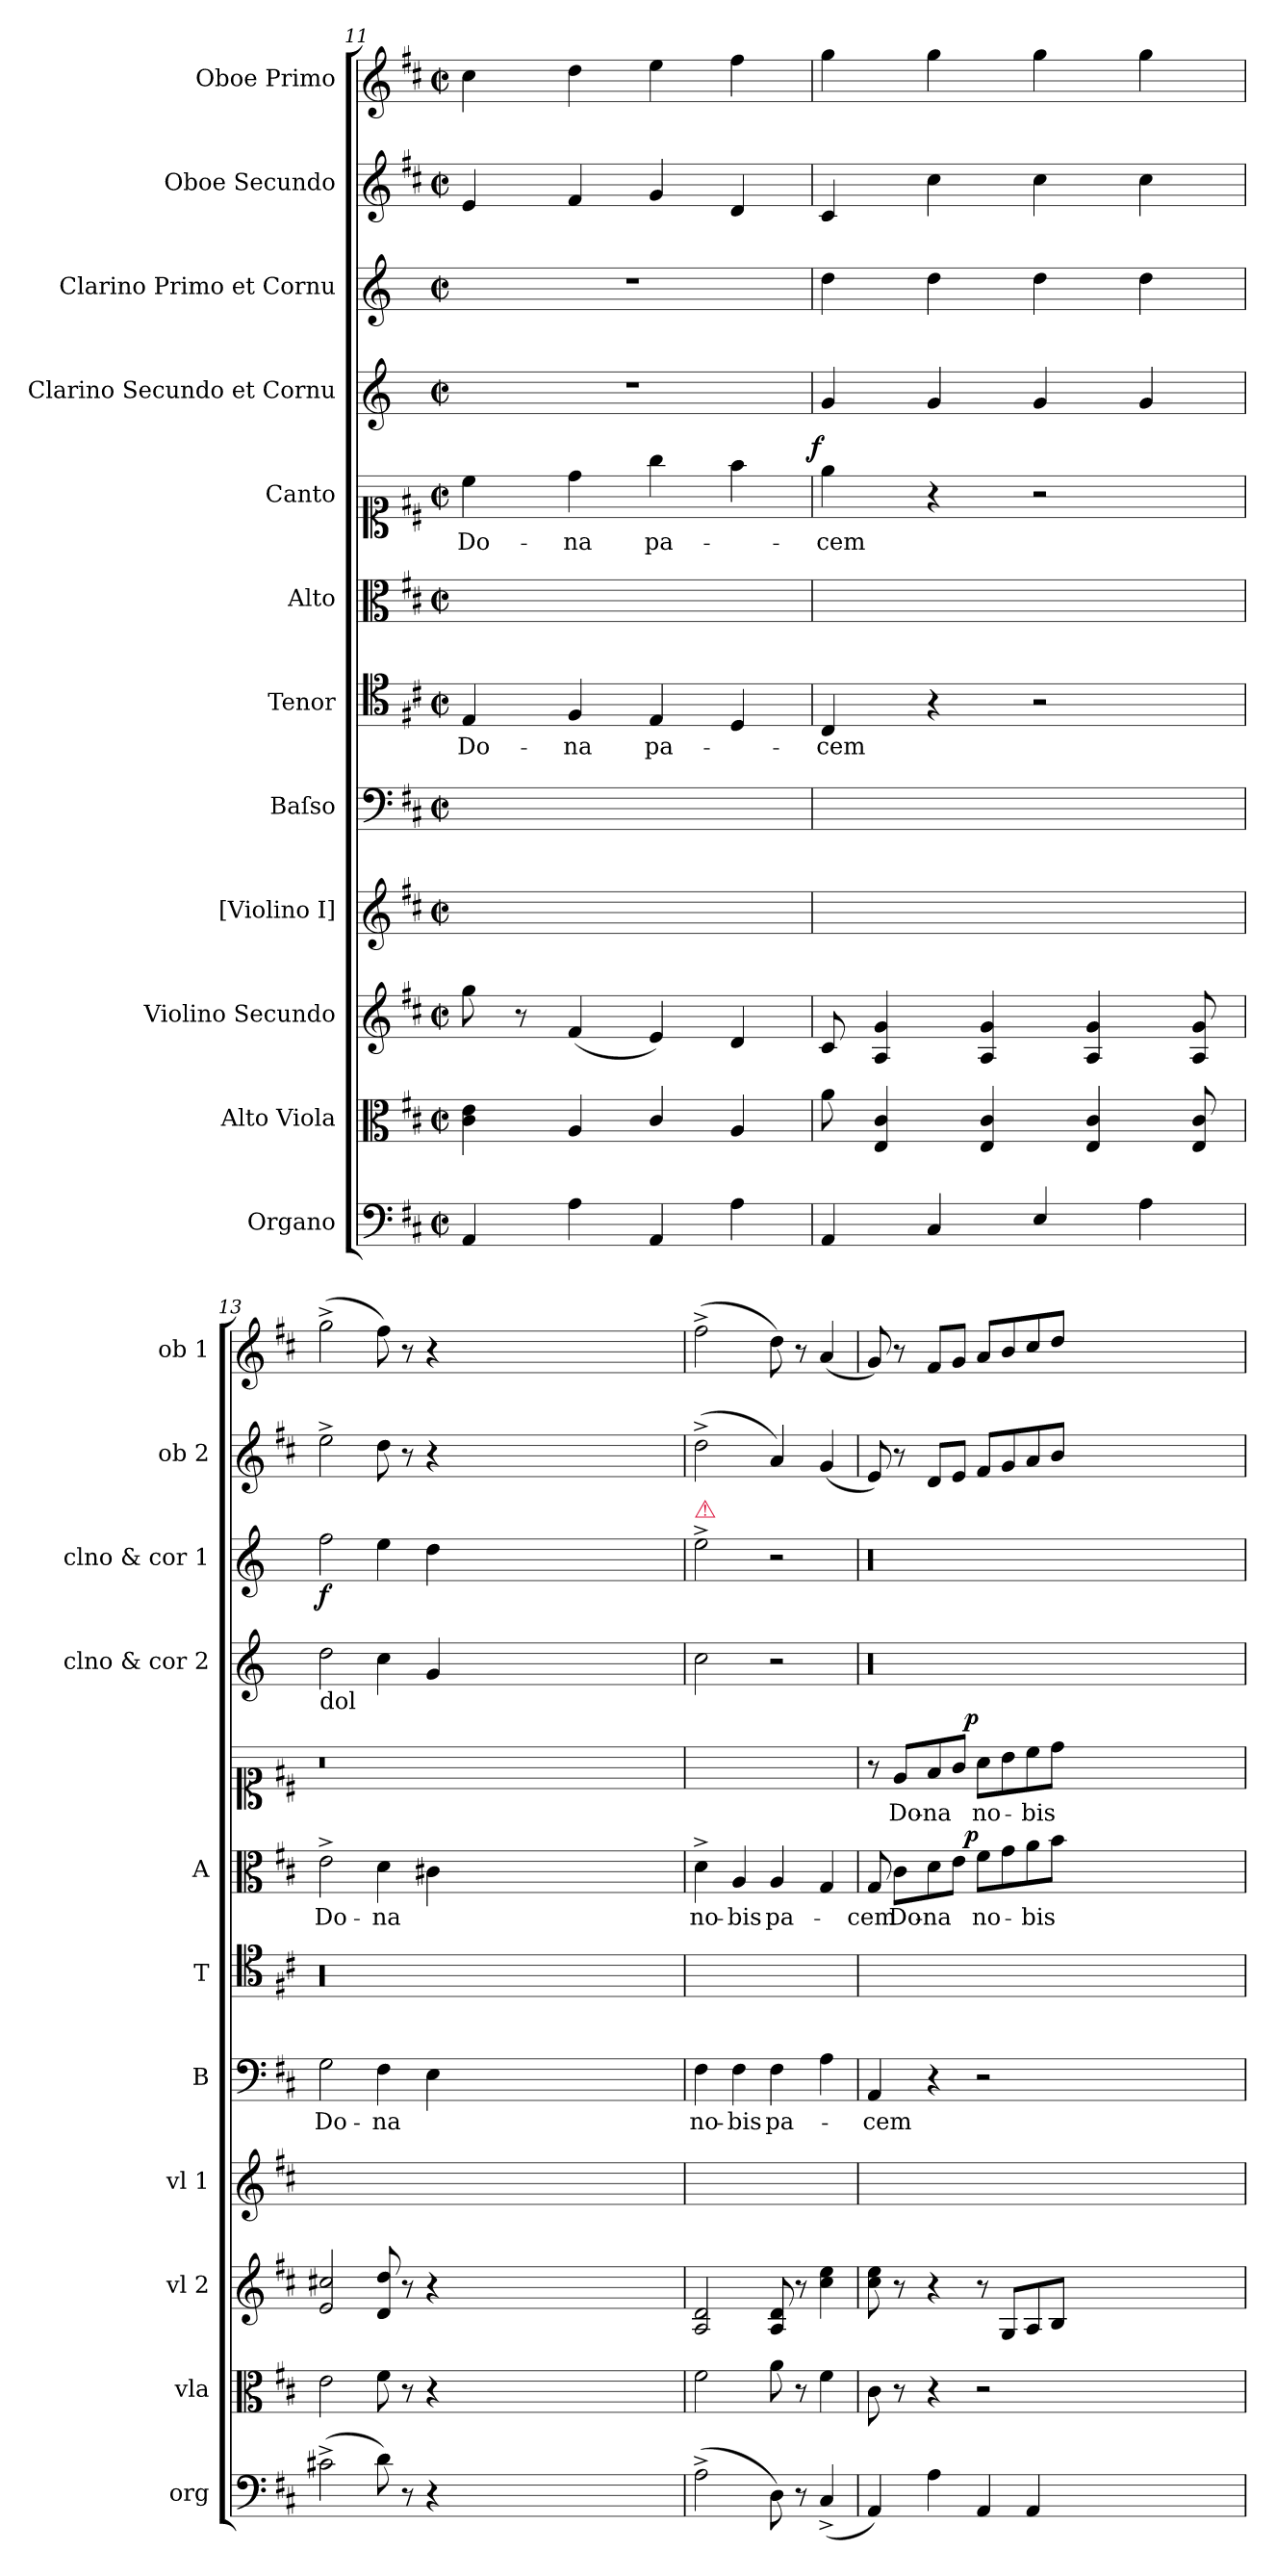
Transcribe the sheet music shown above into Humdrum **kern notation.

**kern	**kern	**kern	**kern	**kern	**text	**kern	**text	**kern	**text	**dynam	**kern	**text	**dynam	**kern	**dynam	**kern	**dynam	**kern	**dynam	**kern	**dynam
*part12	*part11	*part10	*part9	*part8	*part8	*part7	*part7	*part6	*part6	*part6	*part5	*part5	*part5	*part4	*part4	*part3	*part3	*part2	*part2	*part1	*part1
*staff12	*staff11	*staff10	*staff9	*staff8	*staff8	*staff7	*staff7	*staff6	*staff6	*staff6	*staff5	*staff5	*staff5	*staff4	*staff4	*staff3	*staff3	*staff2	*staff2	*staff1	*staff1
*I"Organo	*I"Alto Viola	*I"Violino Secundo	*I"[Violino I]	*I"Baſso	*	*I"Tenor	*	*I"Alto	*	*	*I"Canto	*	*	*I"Clarino Secundo et Cornu	*	*I"Clarino Primo et Cornu	*	*I"Oboe Secundo	*	*I"Oboe Primo	*
*I'org	*I'vla	*I'vl 2	*I'vl 1	*I'B	*	*I'T	*	*I'A	*	*	*	*	*	*I'clno & cor 2	*	*I'clno & cor 1	*	*I'ob 2	*	*I'ob 1	*
*clefF4	*clefC3	*clefG2	*clefG2	*clefF4	*	*clefC4	*	*clefC3	*	*	*clefC1	*	*	*clefG2	*	*clefG2	*	*clefG2	*	*clefG2	*
*	*	*	*	*	*	*	*	*	*	*	*	*	*	*ITrd-1c-2	*	*ITrd-1c-2	*	*	*	*	*
*k[f#c#]	*k[f#c#]	*k[f#c#]	*k[f#c#]	*k[f#c#]	*	*k[f#c#]	*	*k[f#c#]	*	*	*k[f#c#]	*	*	*k[f#c#]	*	*k[f#c#]	*	*k[f#c#]	*	*k[f#c#]	*
*D:	*D:	*D:	*D:	*D:	*	*D:	*	*D:	*	*	*D:	*	*	*D:	*	*D:	*	*D:	*	*D:	*
*M2/2	*M2/2	*M2/2	*M2/2	*M2/2	*	*M2/2	*	*M2/2	*	*	*M2/2	*	*	*M2/2	*	*M2/2	*	*M2/2	*	*M2/2	*
*met(c|)	*met(c|)	*met(c|)	*met(c|)	*met(c|)	*	*met(c|)	*	*met(c|)	*	*	*met(c|)	*	*	*met(c|)	*	*met(c|)	*	*met(c|)	*	*met(c|)	*
=11	=11	=11	=11	=11	=11	=11	=11	=11	=11	=11	=11	=11	=11	=11	=11	=11	=11	=11	=11	=11	=11
4AA/	4c#\ 4e\	8gg\	1ryy	1ryy	.	4E/	Do-	1ryy	.	.	4cc#\	Do-	.	1r	.	1r	.	4e/	.	4cc#\	.
.	.	8r	.	.	.	.	.	.	.	.	.	.	.	.	.	.	.	.	.	.	.
4A\	4A/	(<4f#/	.	.	.	4F#/	-na	.	.	.	4dd\	-na	.	.	.	.	.	4f#/	.	4dd\	.
4AA/	4c#/	4e/)	.	.	.	4E/	pa-	.	.	.	4gg\	pa-	.	.	.	.	.	4g/	.	4ee\	.
4A\	4A/	4d/	.	.	.	4D/	.	.	.	.	4ff#\	.	.	.	.	.	.	4d/	.	4ff#\	.
=12	=12	=12	=12	=12	=12	=12	=12	=12	=12	=12	=12	=12	=12	=12	=12	=12	=12	=12	=12	=12	=12
!	!	!	!	!	!	!	!	!	!	!	!	!	!LO:DY:a:rj	!	!	!	!	!	!	!	!
4AA/	8a\	8c#/	1ryy	1ryy	.	4C#/	-cem	1ryy	.	.	4ee\	-cem	f	4a/	for.	4ee\	.	4c#/	fr.	4gg\	fr.
.	4E/ 4c#/	4A/ 4g/	.	.	.	.	.	.	.	.	.	.	.	.	.	.	.	.	.	.	.
4C#/	.	.	.	.	.	4r	.	.	.	.	4r	.	.	4a/	.	4ee\	.	4cc#\	.	4gg\	.
.	4E/ 4c#/	4A/ 4g/	.	.	.	.	.	.	.	.	.	.	.	.	.	.	.	.	.	.	.
4E/	.	.	.	.	.	2r	.	.	.	.	2r	.	.	4a/	.	4ee\	.	4cc#\	.	4gg\	.
.	4E/ 4c#/	4A/ 4g/	.	.	.	.	.	.	.	.	.	.	.	.	.	.	.	.	.	.	.
4A\	.	.	.	.	.	.	.	.	.	.	.	.	.	4a/	.	4ee\	.	4cc#\	.	4gg\	.
.	8E/ 8c#/	8A/ 8g/	.	.	.	.	.	.	.	.	.	.	.	.	.	.	.	.	.	.	.
=13	=13	=13	=13	=13	=13	=13	=13	=13	=13	=13	=13	=13	=13	=13	=13	=13	=13	=13	=13	=13	=13
!	!	!	!	!	!	!	!	!	!	!	!	!	!	!LO:TX:b:t=dol	!	!	!	!	!	!	!
!	!	!	!	!	!LO:LY:i	!	!	!	!	!	!	!	!	!	!	!	!	!	!	!	!
(>2c#X^<\	2e\	2e/ 2cc#X/	1ryy	2G\	Do-	00r	.	2e^>\	Do-	.	0r	.	.	2ee\	.	2gg\	f.	2ee^<\	.	(>2gg^<\	.
!	!	!	!	!	!LO:LY:i	!	!	!	!	!	!	!	!	!	!	!	!	!	!	!	!
8d\)	8f#\	8d/ 8dd/	.	4F#\	-na	.	.	4d\	-na	.	.	.	.	4dd\	.	4ff#\	.	8dd\	.	8ff#\)	.
8r	8r	8r	.	.	.	.	.	.	.	.	.	.	.	.	.	.	.	8r	.	8r	.
4r	4r	4r	.	4E\	.	.	.	4c#X\	.	.	.	.	.	4a/	.	4ee\	.	4r	.	4r	.
0.ryy	0.ryy	0.ryy	0.ryy	0.ryy	.	.	.	0.ryy	.	.	.	.	.	0.ryy	.	0.ryy	.	0.ryy	.	0.ryy	.
.	.	.	.	.	.	.	.	.	.	.	0ryy	.	.	.	.	.	.	.	.	.	.
=14	=14	=14	=14	=14	=14	=14	=14	=14	=14	=14	=14	=14	=14	=14	=14	=14	=14	=14	=14	=14	=14
!	!	!	!	!	!	!	!	!	!	!	!	!	!	!	!	!LO:TX:a:color=crimson:t=⚠	!	!	!	!	!
!	!	!	!	!	!LO:LY:i	!	!	!	!	!	!	!	!	!	!	!	!	!	!	!	!
(>2A^<\	2f#\	2A/ 2d/	1ryy	4F#\	no-	1ryy	.	4d^>\	no-	.	1ryy	.	.	2dd\	.	2ff#^<\	.	(>2dd^<\	.	(>2ff#^\	.
!	!	!	!	!	!LO:LY:i	!	!	!	!	!	!	!	!	!	!	!	!	!	!	!	!
.	.	.	.	4F#\	-bis	.	.	4A/	-bis	.	.	.	.	.	.	.	.	.	.	.	.
!	!	!	!	!	!LO:LY:i	!	!	!	!	!	!	!	!	!	!	!	!	!	!	!	!
8D\)	8a\	8A/ 8d/	.	4F#\	pa-	.	.	4A/	pa-	.	.	.	.	2r	.	2r	.	4a/)	.	8dd\)	.
8r	8r	8r	.	.	.	.	.	.	.	.	.	.	.	.	.	.	.	.	.	8r	.
(<4C#^>/	4f#\	4cc#\ 4ee\	.	4A\	.	.	.	4G/	.	.	.	.	.	.	.	.	.	(<4g/	.	(<4a/	.
=15	=15	=15	=15	=15	=15	=15	=15	=15	=15	=15	=15	=15	=15	=15	=15	=15	=15	=15	=15	=15	=15
!	!	!	!	!	!LO:LY:i	!	!	!	!	!	!	!	!	!	!	!	!	!	!	!	!
4AA/)	8c#\	8cc#\ 8ee\	1ryy	4AA/	-cem	00ryy	.	8G/	-cem	.	8r	.	.	00r	.	00r	.	8e/)	.	8g/)	.
.	8r	8r	.	.	.	.	.	8c#\L	Do-	.	8e/L	Do-	.	.	.	.	.	8r	.	8r	.
4A\	4r	4r	.	4r	.	.	.	8d\	-na	.	8f#/	-na	.	.	.	.	.	8d/L	.	8f#/L	.
.	.	.	.	.	.	.	.	8e\J	.	.	8g/J	.	.	.	.	.	.	8e/J	.	8g/J	.
!	!	!	!	!	!	!	!	!	!	!LO:DY:a:rj	!	!	!LO:DY:a:rj	!	!	!	!	!	!	!	!
4AA/	2r	8r	.	2r	.	.	.	8f#\L	no-	p.	8a\L	no-	p.	.	.	.	.	8f#/L	.	8a/L	po
.	.	8G/L	.	.	.	.	.	8g\	.	.	8b\	.	.	.	.	.	.	8g/	.	8b/	.
!	!	!	!	!	!	!	!	!	!	!	!	!	!	!	!	!	!	!	!LO:DY:rj	!	!
4AA/	.	8A/	.	.	.	.	.	8a\	-bis	.	8cc#\	-bis	.	.	.	.	.	8a/	po	8cc#/	.
.	.	8B/J	.	.	.	.	.	8b\J	.	.	8dd\J	.	.	.	.	.	.	8b/J	.	8dd/J	.
0.ryy	0.ryy	0.ryy	0.ryy	0.ryy	.	.	.	0.ryy	.	.	0.ryy	.	.	.	.	.	.	0.ryy	.	0.ryy	.
=	=	=	=	=	=	=	=	=	=	=	=	=	=	=	=	=	=	=	=	=	=
*-	*-	*-	*-	*-	*-	*-	*-	*-	*-	*-	*-	*-	*-	*-	*-	*-	*-	*-	*-	*-	*-
